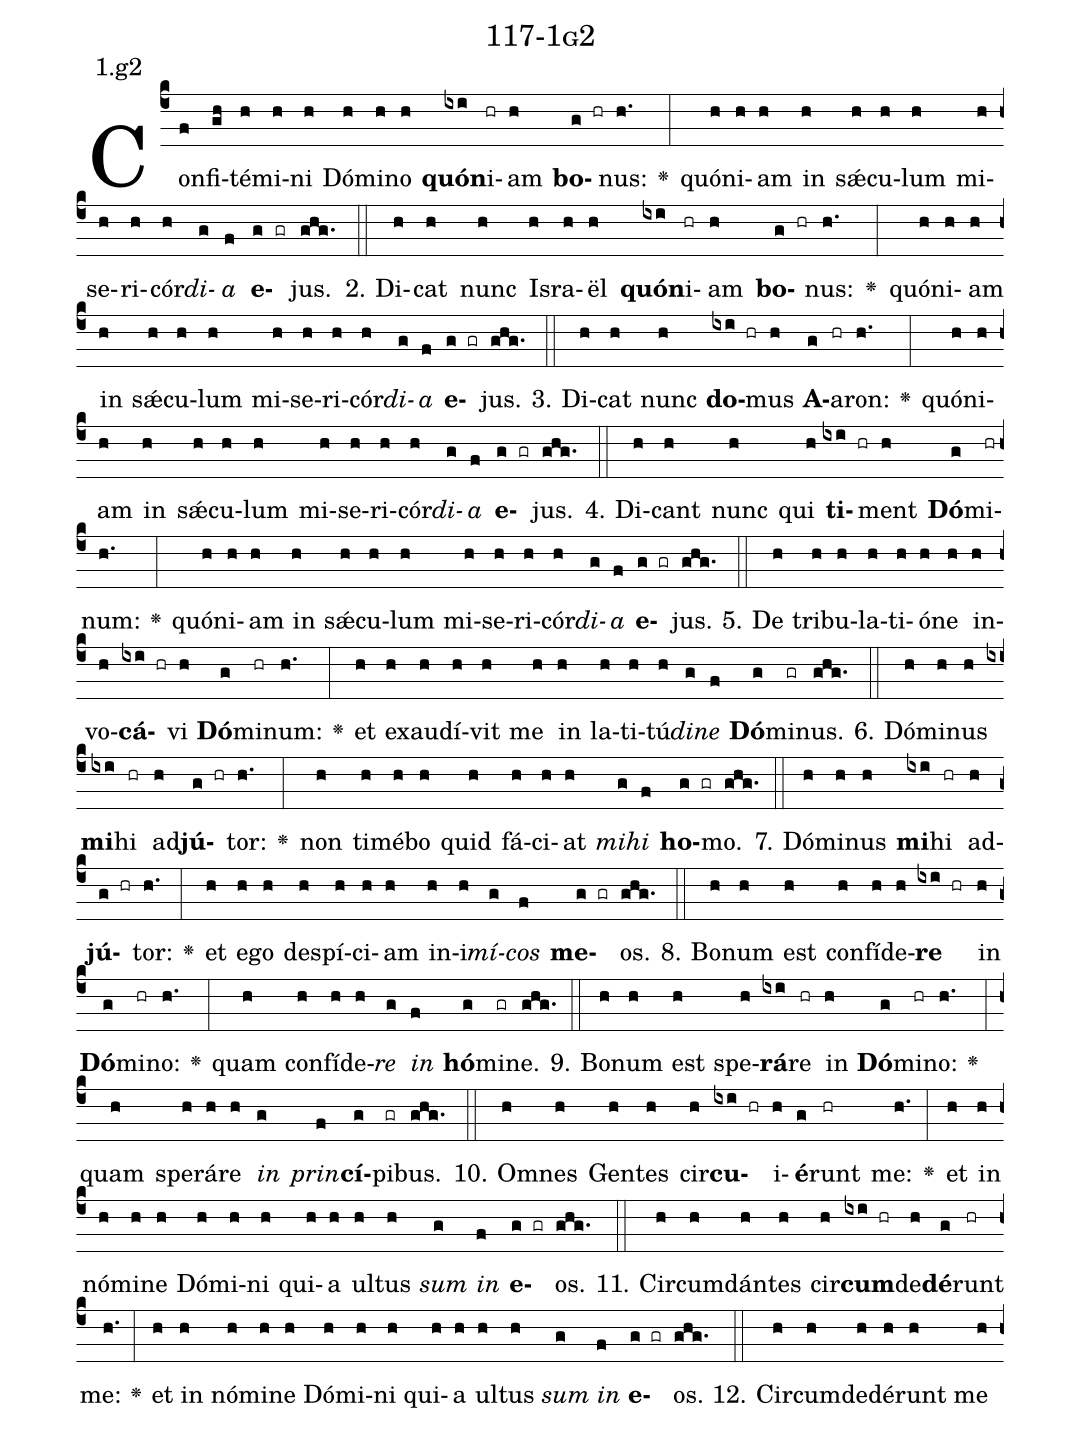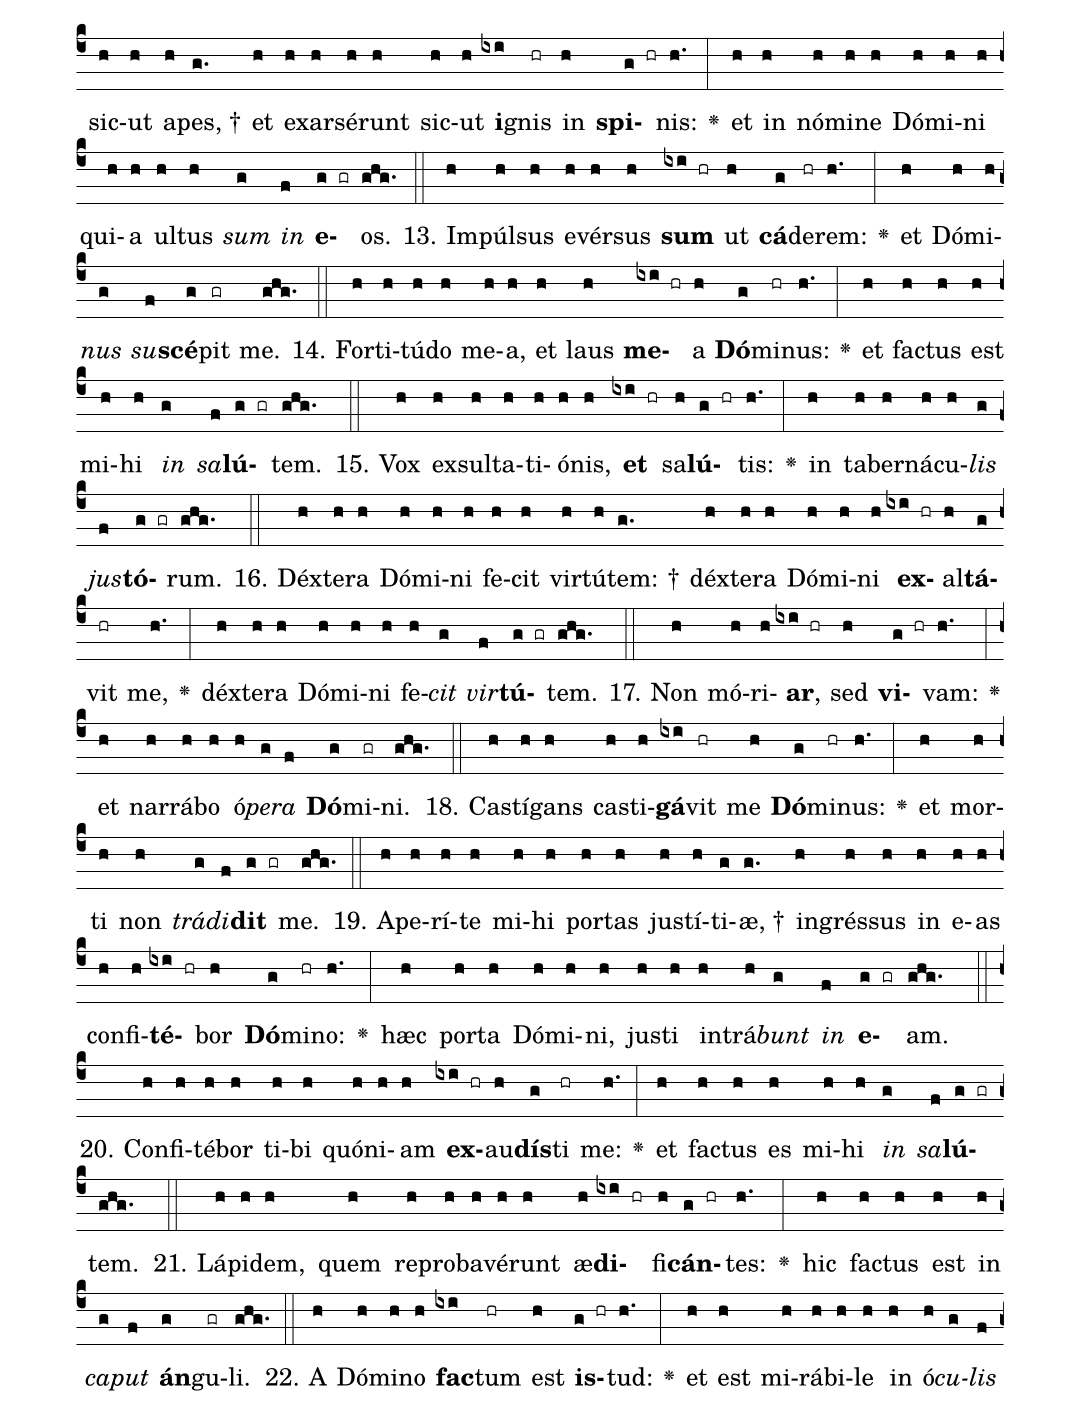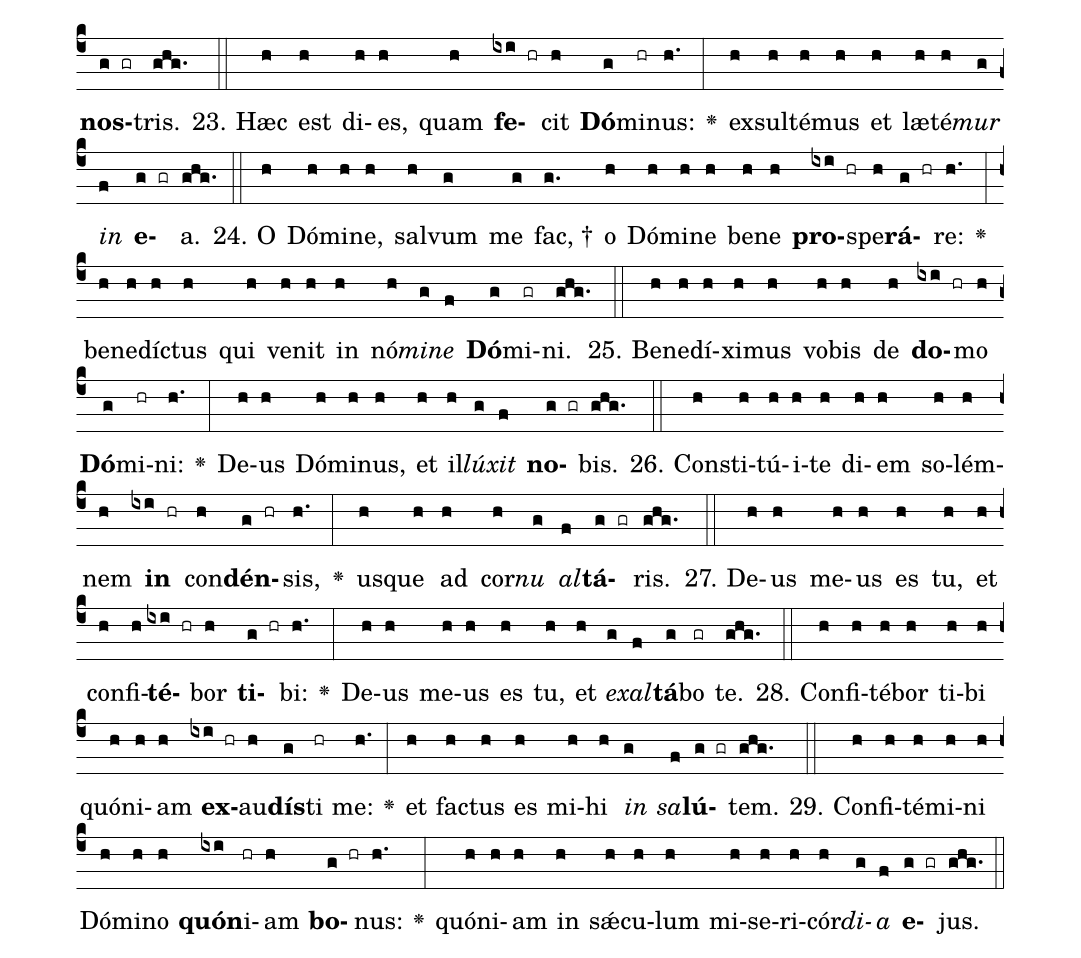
name: 117-1g2;
annotation: 1.g2;
%%
(c4)Con(f)fi(gh)té(h)mi(h)ni(h) Dó(h)mi(h)no(h) <b>quón</b>(ixi)i(hr)am(h) <b>bo</b>(g hr)nus:(h.) <v>\greheightstar</v>(:) quón(h)i(h)am(h) in(h) sǽ(h)cu(h)lum(h) mi(h)se(h)ri(h)cór(h)<i>di</i>(g)<i>a</i>(f) <b>e</b>(g gr)jus.(ghg.) (::)
2. Di(h)cat(h) nunc(h) Is(h)ra(h)ël(h) <b>quón</b>(ixi)i(hr)am(h) <b>bo</b>(g hr)nus:(h.) <v>\greheightstar</v>(:) quón(h)i(h)am(h) in(h) sǽ(h)cu(h)lum(h) mi(h)se(h)ri(h)cór(h)<i>di</i>(g)<i>a</i>(f) <b>e</b>(g gr)jus.(ghg.) (::)
3. Di(h)cat(h) nunc(h) <b>do</b>(ixi hr)mus(h) <b>A</b>(g)a(hr)ron:(h.) <v>\greheightstar</v>(:) quón(h)i(h)am(h) in(h) sǽ(h)cu(h)lum(h) mi(h)se(h)ri(h)cór(h)<i>di</i>(g)<i>a</i>(f) <b>e</b>(g gr)jus.(ghg.) (::)
4. Di(h)cant(h) nunc(h) qui(h) <b>ti</b>(ixi hr)ment(h) <b>Dó</b>(g)mi(hr)num:(h.) <v>\greheightstar</v>(:) quón(h)i(h)am(h) in(h) sǽ(h)cu(h)lum(h) mi(h)se(h)ri(h)cór(h)<i>di</i>(g)<i>a</i>(f) <b>e</b>(g gr)jus.(ghg.) (::)
5. De(h) tri(h)bu(h)la(h)ti(h)ó(h)ne(h) in(h)vo(h)<b>cá</b>(ixi hr)vi(h) <b>Dó</b>(g)mi(hr)num:(h.) <v>\greheightstar</v>(:) et(h) ex(h)au(h)dí(h)vit(h) me(h) in(h) la(h)ti(h)tú(h)<i>di</i>(g)<i>ne</i>(f) <b>Dó</b>(g)mi(gr)nus.(ghg.) (::)
6. Dó(h)mi(h)nus(h) <b>mi</b>(ixi)hi(hr) ad(h)<b>jú</b>(g hr)tor:(h.) <v>\greheightstar</v>(:) non(h) ti(h)mé(h)bo(h) quid(h) fá(h)ci(h)at(h) <i>mi</i>(g)<i>hi</i>(f) <b>ho</b>(g gr)mo.(ghg.) (::)
7. Dó(h)mi(h)nus(h) <b>mi</b>(ixi)hi(hr) ad(h)<b>jú</b>(g hr)tor:(h.) <v>\greheightstar</v>(:) et(h) e(h)go(h) de(h)spí(h)ci(h)am(h) in(h)i(h)<i>mí</i>(g)<i>cos</i>(f) <b>me</b>(g gr)os.(ghg.) (::)
8. Bo(h)num(h) est(h) con(h)fí(h)de(h)<b>re</b>(ixi hr) in(h) <b>Dó</b>(g)mi(hr)no:(h.) <v>\greheightstar</v>(:) quam(h) con(h)fí(h)de(h)<i>re</i>(g) <i>in</i>(f) <b>hó</b>(g)mi(gr)ne.(ghg.) (::)
9. Bo(h)num(h) est(h) spe(h)<b>rá</b>(ixi)re(hr) in(h) <b>Dó</b>(g)mi(hr)no:(h.) <v>\greheightstar</v>(:) quam(h) spe(h)rá(h)re(h) <i>in</i>(g) <i>prin</i>(f)<b>cí</b>(g)pi(gr)bus.(ghg.) (::)
10. Om(h)nes(h) Gen(h)tes(h) cir(h)<b>cu</b>(ixi hr)i(h)<b>é</b>(g)runt(hr) me:(h.) <v>\greheightstar</v>(:) et(h) in(h) nó(h)mi(h)ne(h) Dó(h)mi(h)ni(h) qui(h)a(h) ul(h)tus(h) <i>sum</i>(g) <i>in</i>(f) <b>e</b>(g gr)os.(ghg.) (::)
11. Cir(h)cum(h)dán(h)tes(h) cir(h)<b>cum</b>(ixi hr)de(h)<b>dé</b>(g)runt(hr) me:(h.) <v>\greheightstar</v>(:) et(h) in(h) nó(h)mi(h)ne(h) Dó(h)mi(h)ni(h) qui(h)a(h) ul(h)tus(h) <i>sum</i>(g) <i>in</i>(f) <b>e</b>(g gr)os.(ghg.) (::)
12. Cir(h)cum(h)de(h)dé(h)runt(h) me(h) sic(h)ut(h) a(h)pes, †(g.) et(h) ex(h)ar(h)sé(h)runt(h) sic(h)ut(h) <b>i</b>(ixi)gnis(hr) in(h) <b>spi</b>(g hr)nis:(h.) <v>\greheightstar</v>(:) et(h) in(h) nó(h)mi(h)ne(h) Dó(h)mi(h)ni(h) qui(h)a(h) ul(h)tus(h) <i>sum</i>(g) <i>in</i>(f) <b>e</b>(g gr)os.(ghg.) (::)
13. Im(h)púl(h)sus(h) e(h)vér(h)sus(h) <b>sum</b>(ixi hr) ut(h) <b>cá</b>(g)de(hr)rem:(h.) <v>\greheightstar</v>(:) et(h) Dó(h)mi(h)<i>nus</i>(g) <i>su</i>(f)<b>scé</b>(g)pit(gr) me.(ghg.) (::)
14. For(h)ti(h)tú(h)do(h) me(h)a,(h) et(h) laus(h) <b>me</b>(ixi hr)a(h) <b>Dó</b>(g)mi(hr)nus:(h.) <v>\greheightstar</v>(:) et(h) fac(h)tus(h) est(h) mi(h)hi(h) <i>in</i>(g) <i>sa</i>(f)<b>lú</b>(g gr)tem.(ghg.) (::)
15. Vox(h) ex(h)sul(h)ta(h)ti(h)ó(h)nis,(h) <b>et</b>(ixi hr) sa(h)<b>lú</b>(g hr)tis:(h.) <v>\greheightstar</v>(:) in(h) ta(h)ber(h)ná(h)cu(h)<i>lis</i>(g) <i>jus</i>(f)<b>tó</b>(g gr)rum.(ghg.) (::)
16. Déx(h)te(h)ra(h) Dó(h)mi(h)ni(h) fe(h)cit(h) vir(h)tú(h)tem: †(g.) déx(h)te(h)ra(h) Dó(h)mi(h)ni(h) <b>ex</b>(ixi hr)al(h)<b>tá</b>(g)vit(hr) me,(h.) <v>\greheightstar</v>(:) déx(h)te(h)ra(h) Dó(h)mi(h)ni(h) fe(h)<i>cit</i>(g) <i>vir</i>(f)<b>tú</b>(g gr)tem.(ghg.) (::)
17. Non(h) mó(h)ri(h)<b>ar</b>,(ixi hr) sed(h) <b>vi</b>(g hr)vam:(h.) <v>\greheightstar</v>(:) et(h) nar(h)rá(h)bo(h) ó(h)<i>pe</i>(g)<i>ra</i>(f) <b>Dó</b>(g)mi(gr)ni.(ghg.) (::)
18. Cas(h)tí(h)gans(h) cas(h)ti(h)<b>gá</b>(ixi)vit(hr) me(h) <b>Dó</b>(g)mi(hr)nus:(h.) <v>\greheightstar</v>(:) et(h) mor(h)ti(h) non(h) <i>trá</i>(g)<i>di</i>(f)<b>dit</b>(g gr) me.(ghg.) (::)
19. A(h)pe(h)rí(h)te(h) mi(h)hi(h) por(h)tas(h) jus(h)tí(h)ti(g)æ, †(g.) in(h)grés(h)sus(h) in(h) e(h)as(h) con(h)fi(h)<b>té</b>(ixi hr)bor(h) <b>Dó</b>(g)mi(hr)no:(h.) <v>\greheightstar</v>(:) hæc(h) por(h)ta(h) Dó(h)mi(h)ni,(h) jus(h)ti(h) in(h)trá(h)<i>bunt</i>(g) <i>in</i>(f) <b>e</b>(g gr)am.(ghg.) (::)
20. Con(h)fi(h)té(h)bor(h) ti(h)bi(h) quón(h)i(h)am(h) <b>ex</b>(ixi hr)au(h)<b>dís</b>(g)ti(hr) me:(h.) <v>\greheightstar</v>(:) et(h) fac(h)tus(h) es(h) mi(h)hi(h) <i>in</i>(g) <i>sa</i>(f)<b>lú</b>(g gr)tem.(ghg.) (::)
21. Lá(h)pi(h)dem,(h) quem(h) re(h)pro(h)ba(h)vé(h)runt(h) æ(h)<b>di</b>(ixi hr)fi(h)<b>cán</b>(g hr)tes:(h.) <v>\greheightstar</v>(:) hic(h) fac(h)tus(h) est(h) in(h) <i>ca</i>(g)<i>put</i>(f) <b>án</b>(g)gu(gr)li.(ghg.) (::)
22. A(h) Dó(h)mi(h)no(h) <b>fac</b>(ixi)tum(hr) est(h) <b>is</b>(g hr)tud:(h.) <v>\greheightstar</v>(:) et(h) est(h) mi(h)rá(h)bi(h)le(h) in(h) ó(h)<i>cu</i>(g)<i>lis</i>(f) <b>nos</b>(g gr)tris.(ghg.) (::)
23. Hæc(h) est(h) di(h)es,(h) quam(h) <b>fe</b>(ixi hr)cit(h) <b>Dó</b>(g)mi(hr)nus:(h.) <v>\greheightstar</v>(:) ex(h)sul(h)té(h)mus(h) et(h) læ(h)té(h)<i>mur</i>(g) <i>in</i>(f) <b>e</b>(g gr)a.(ghg.) (::)
24. O(h) Dó(h)mi(h)ne,(h) sal(h)vum(g) me(g) fac, †(g.) o(h) Dó(h)mi(h)ne(h) be(h)ne(h) <b>pro</b>(ixi hr)spe(h)<b>rá</b>(g hr)re:(h.) <v>\greheightstar</v>(:) be(h)ne(h)díc(h)tus(h) qui(h) ve(h)nit(h) in(h) nó(h)<i>mi</i>(g)<i>ne</i>(f) <b>Dó</b>(g)mi(gr)ni.(ghg.) (::)
25. Be(h)ne(h)dí(h)xi(h)mus(h) vo(h)bis(h) de(h) <b>do</b>(ixi hr)mo(h) <b>Dó</b>(g)mi(hr)ni:(h.) <v>\greheightstar</v>(:) De(h)us(h) Dó(h)mi(h)nus,(h) et(h) il(h)<i>lú</i>(g)<i>xit</i>(f) <b>no</b>(g gr)bis.(ghg.) (::)
26. Con(h)sti(h)tú(h)i(h)te(h) di(h)em(h) so(h)lém(h)nem(h) <b>in</b>(ixi hr) con(h)<b>dén</b>(g hr)sis,(h.) <v>\greheightstar</v>(:) us(h)que(h) ad(h) cor(h)<i>nu</i>(g) <i>al</i>(f)<b>tá</b>(g gr)ris.(ghg.) (::)
27. De(h)us(h) me(h)us(h) es(h) tu,(h) et(h) con(h)fi(h)<b>té</b>(ixi hr)bor(h) <b>ti</b>(g hr)bi:(h.) <v>\greheightstar</v>(:) De(h)us(h) me(h)us(h) es(h) tu,(h) et(h) <i>ex</i>(g)<i>al</i>(f)<b>tá</b>(g)bo(gr) te.(ghg.) (::)
28. Con(h)fi(h)té(h)bor(h) ti(h)bi(h) quón(h)i(h)am(h) <b>ex</b>(ixi hr)au(h)<b>dís</b>(g)ti(hr) me:(h.) <v>\greheightstar</v>(:) et(h) fac(h)tus(h) es(h) mi(h)hi(h) <i>in</i>(g) <i>sa</i>(f)<b>lú</b>(g gr)tem.(ghg.) (::)
29. Con(h)fi(h)té(h)mi(h)ni(h) Dó(h)mi(h)no(h) <b>quón</b>(ixi)i(hr)am(h) <b>bo</b>(g hr)nus:(h.) <v>\greheightstar</v>(:) quón(h)i(h)am(h) in(h) sǽ(h)cu(h)lum(h) mi(h)se(h)ri(h)cór(h)<i>di</i>(g)<i>a</i>(f) <b>e</b>(g gr)jus.(ghg.) (::)
